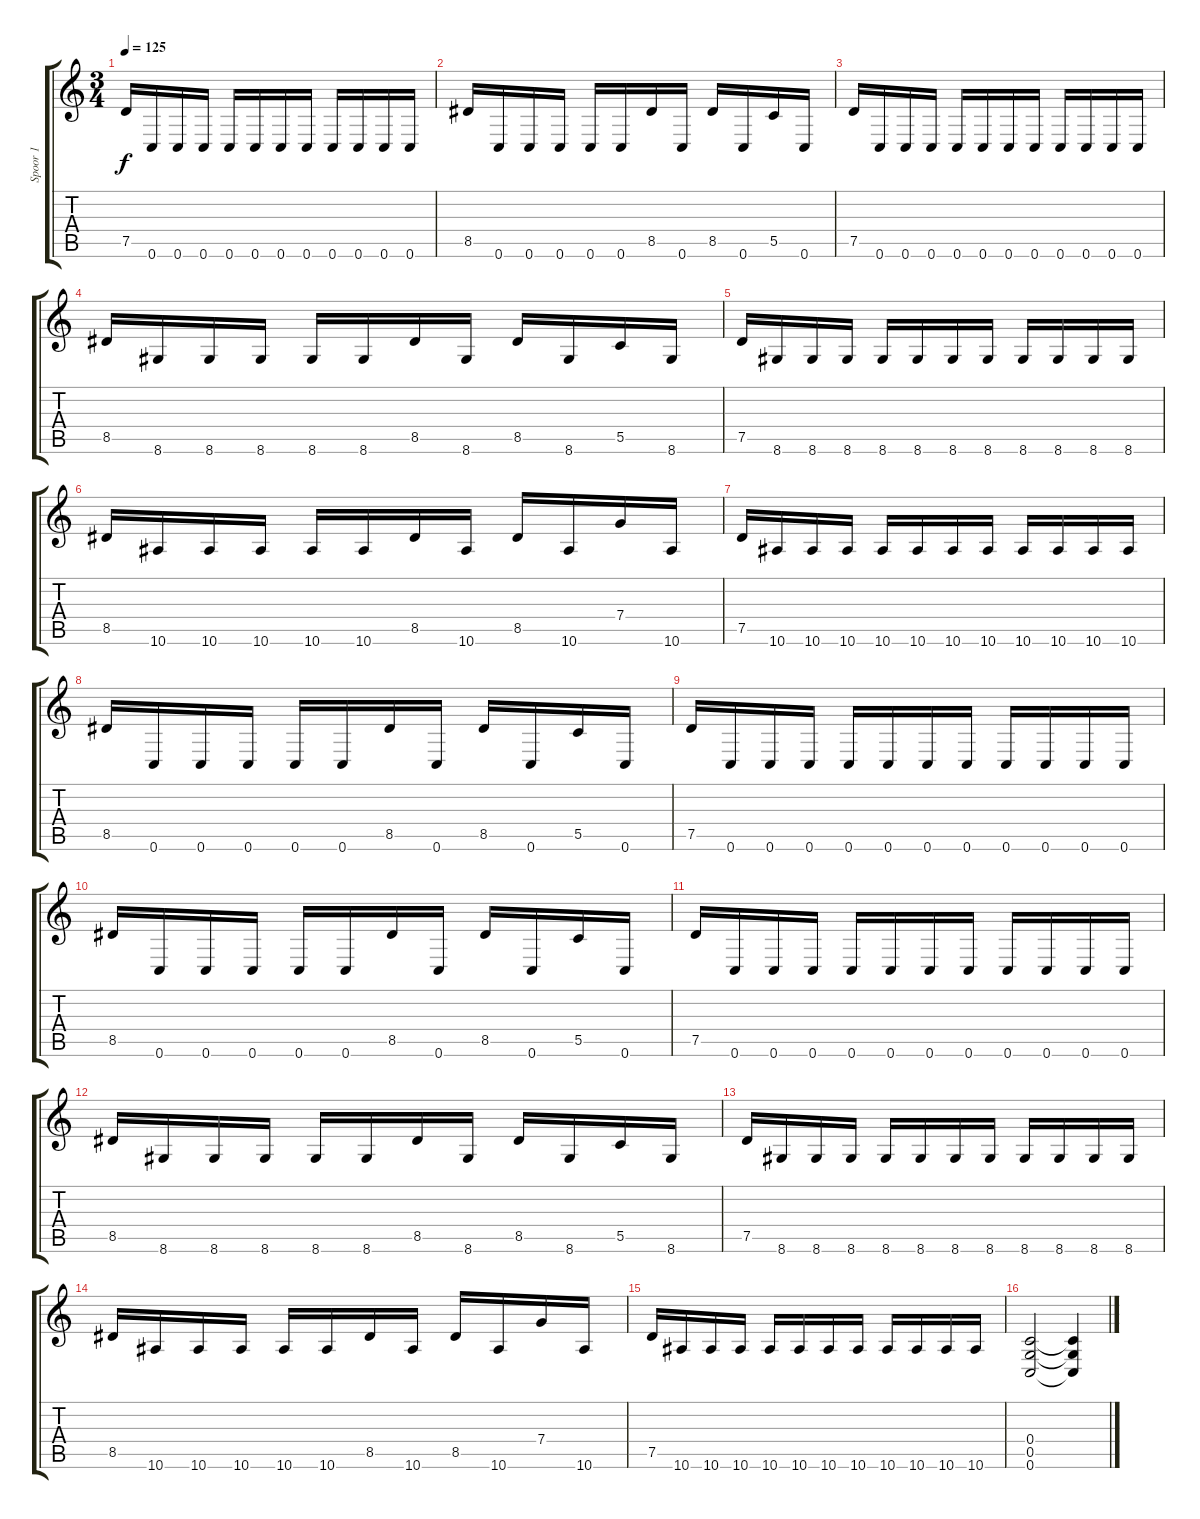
\track ("Spoor 1" "Spoor 1") {instrument distortionguitar}
\staff {score tabs}
\tuning (D4 A3 F3 C3 G2 C2) {hide}
\ts (3 4)
\tempo 125
\clef g2
\ks c
7.5.16{dy f} 0.6.16 0.6.16 0.6.16 0.6.16 0.6.16 0.6.16 0.6.16 0.6.16 0.6.16 0.6.16 0.6.16 |
8.5.16 0.6.16 0.6.16 0.6.16 0.6.16 0.6.16 8.5.16 0.6.16 8.5.16 0.6.16 5.5.16 0.6.16 |
7.5.16 0.6.16 0.6.16 0.6.16 0.6.16 0.6.16 0.6.16 0.6.16 0.6.16 0.6.16 0.6.16 0.6.16 |
8.5.16 8.6.16 8.6.16 8.6.16 8.6.16 8.6.16 8.5.16 8.6.16 8.5.16 8.6.16 5.5.16 8.6.16 |
7.5.16 8.6.16 8.6.16 8.6.16 8.6.16 8.6.16 8.6.16 8.6.16 8.6.16 8.6.16 8.6.16 8.6.16 |
8.5.16 10.6.16 10.6.16 10.6.16 10.6.16 10.6.16 8.5.16 10.6.16 8.5.16 10.6.16 7.4.16 10.6.16 |
7.5.16 10.6.16 10.6.16 10.6.16 10.6.16 10.6.16 10.6.16 10.6.16 10.6.16 10.6.16 10.6.16 10.6.16 |
8.5.16{volume 16} 0.6.16 0.6.16 0.6.16 0.6.16 0.6.16 8.5.16 0.6.16 8.5.16 0.6.16 5.5.16 0.6.16 |
7.5.16 0.6.16 0.6.16 0.6.16 0.6.16 0.6.16 0.6.16 0.6.16 0.6.16 0.6.16 0.6.16 0.6.16 |
8.5.16 0.6.16 0.6.16 0.6.16 0.6.16 0.6.16 8.5.16 0.6.16 8.5.16 0.6.16 5.5.16 0.6.16 |
7.5.16 0.6.16 0.6.16 0.6.16 0.6.16 0.6.16 0.6.16 0.6.16 0.6.16 0.6.16 0.6.16 0.6.16 |
8.5.16 8.6.16 8.6.16 8.6.16 8.6.16 8.6.16 8.5.16 8.6.16 8.5.16 8.6.16 5.5.16 8.6.16 |
7.5.16 8.6.16 8.6.16 8.6.16 8.6.16 8.6.16 8.6.16 8.6.16 8.6.16 8.6.16 8.6.16 8.6.16 |
8.5.16 10.6.16 10.6.16 10.6.16 10.6.16 10.6.16 8.5.16 10.6.16 8.5.16 10.6.16 7.4.16 10.6.16 |
7.5.16 10.6.16 10.6.16 10.6.16 10.6.16 10.6.16 10.6.16 10.6.16 10.6.16 10.6.16 10.6.16 10.6.16 |
(0.4 0.5 0.6).2 (0.4{t} 0.5{t} 0.6{t}).4
